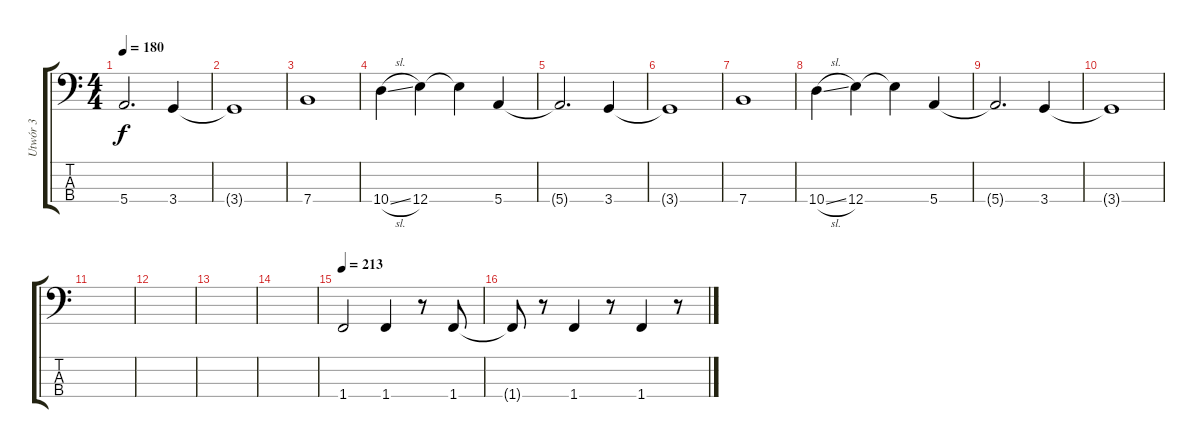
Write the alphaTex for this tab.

\track ("Utwór 3" "Utwór 3") {instrument electricbassfinger}
\staff {score tabs}
\tuning (G2 D2 A1 E1) {hide}
\ts (4 4)
\tempo 180
\clef f4
\ks c
5.4{t}.2{d dy f} 3.4.4 |
3.4{t}.1 |
7.4.1 |
10.4{sl}.4 12.4.4 12.4{t}.4 5.4.4 |
5.4{t}.2{d} 3.4.4 |
3.4{t}.1 |
7.4.1 |
10.4{sl}.4 12.4.4 12.4{t}.4 5.4.4 |
5.4{t}.2{d} 3.4.4 |
3.4{t}.1 |
|
|
|
|
\tempo 213
1.4.2 1.4.4 r.8 1.4.8 |
1.4{t}.8 r.8 1.4.4 r.8 1.4.4 r.8
